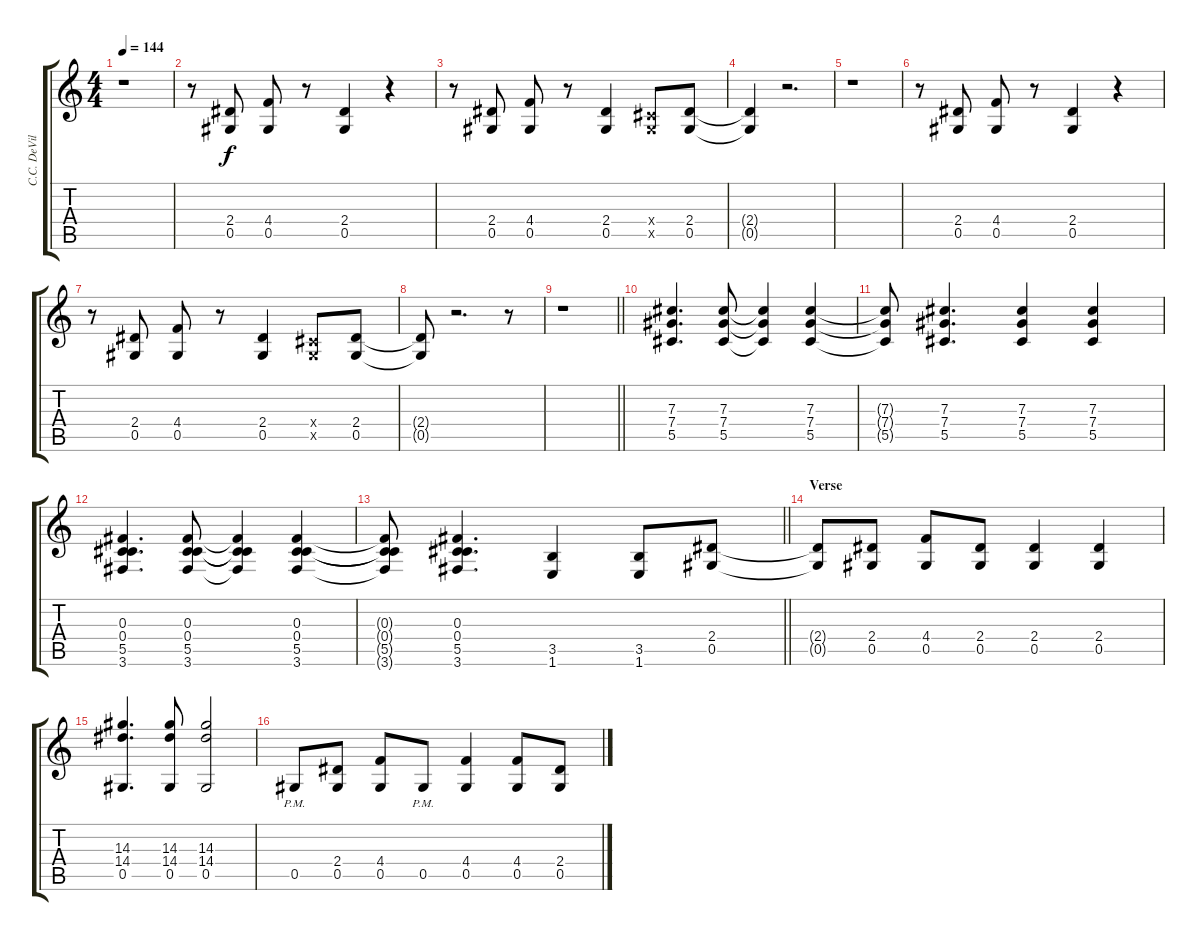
\track ("C.C. DeVille - Rhytm Guitar II" "C.C. DeVil") {instrument overdrivenguitar}
\staff {score tabs}
\tuning (Eb4 Bb3 Gb3 Db3 Ab2 Eb2) {hide}
\ts (4 4)
\tempo 144
\clef g2
\ks c
r.1{dy f} |
r.8 (2.4 0.5).8 (4.4 0.5).8 r.8 (2.4 0.5).4 r.4 |
r.8 (2.4 0.5).8 (4.4 0.5).8 r.8 (2.4 0.5).4 (0.4{x} 0.5{x}).8 (2.4 0.5).8 |
(2.4{t} 0.5{t}).4 r.2{d} |
r.1 |
r.8 (2.4 0.5).8 (4.4 0.5).8 r.8 (2.4 0.5).4 r.4 |
r.8 (2.4 0.5).8 (4.4 0.5).8 r.8 (2.4 0.5).4 (0.4{x} 0.5{x}).8 (2.4 0.5).8 |
(2.4{t} 0.5{t}).8 r.2{d} r.8 |
\barLineRight lightlight
r.1 |
\section ("" "")
(7.3 7.4 5.5).4{d} (7.3 7.4 5.5).8 (7.3{t} 7.4{t} 5.5{t}).4 (7.3 7.4 5.5).4 |
(7.3{t} 7.4{t} 5.5{t}).8 (7.3 7.4 5.5).4{d} (7.3 7.4 5.5).4 (7.3 7.4 5.5).4 |
(0.3 0.4 5.5 3.6).4{d} (0.3 0.4 5.5 3.6).8 (0.3{t} 0.4{t} 5.5{t} 3.6{t}).4 (0.3 0.4 5.5 3.6).4 |
\barLineRight lightlight
(0.3{t} 0.4{t} 5.5{t} 3.6{t}).8 (0.3 0.4 5.5 3.6).4{d} (3.5 1.6).4 (3.5 1.6).8 (2.4 0.5).8 |
\section ("" "Verse")
(2.4{t} 0.5{t}).8 (2.4 0.5).8 (4.4 0.5).8 (2.4 0.5).8 (2.4 0.5).4 (2.4 0.5).4 |
(14.3 14.4 0.5).4{d} (14.3 14.4 0.5).8 (14.3 14.4 0.5).2 |
0.5{pm}.8 (2.4 0.5).8 (4.4 0.5).8 0.5{pm}.8 (4.4 0.5).4 (4.4 0.5).8 (2.4 0.5).8
